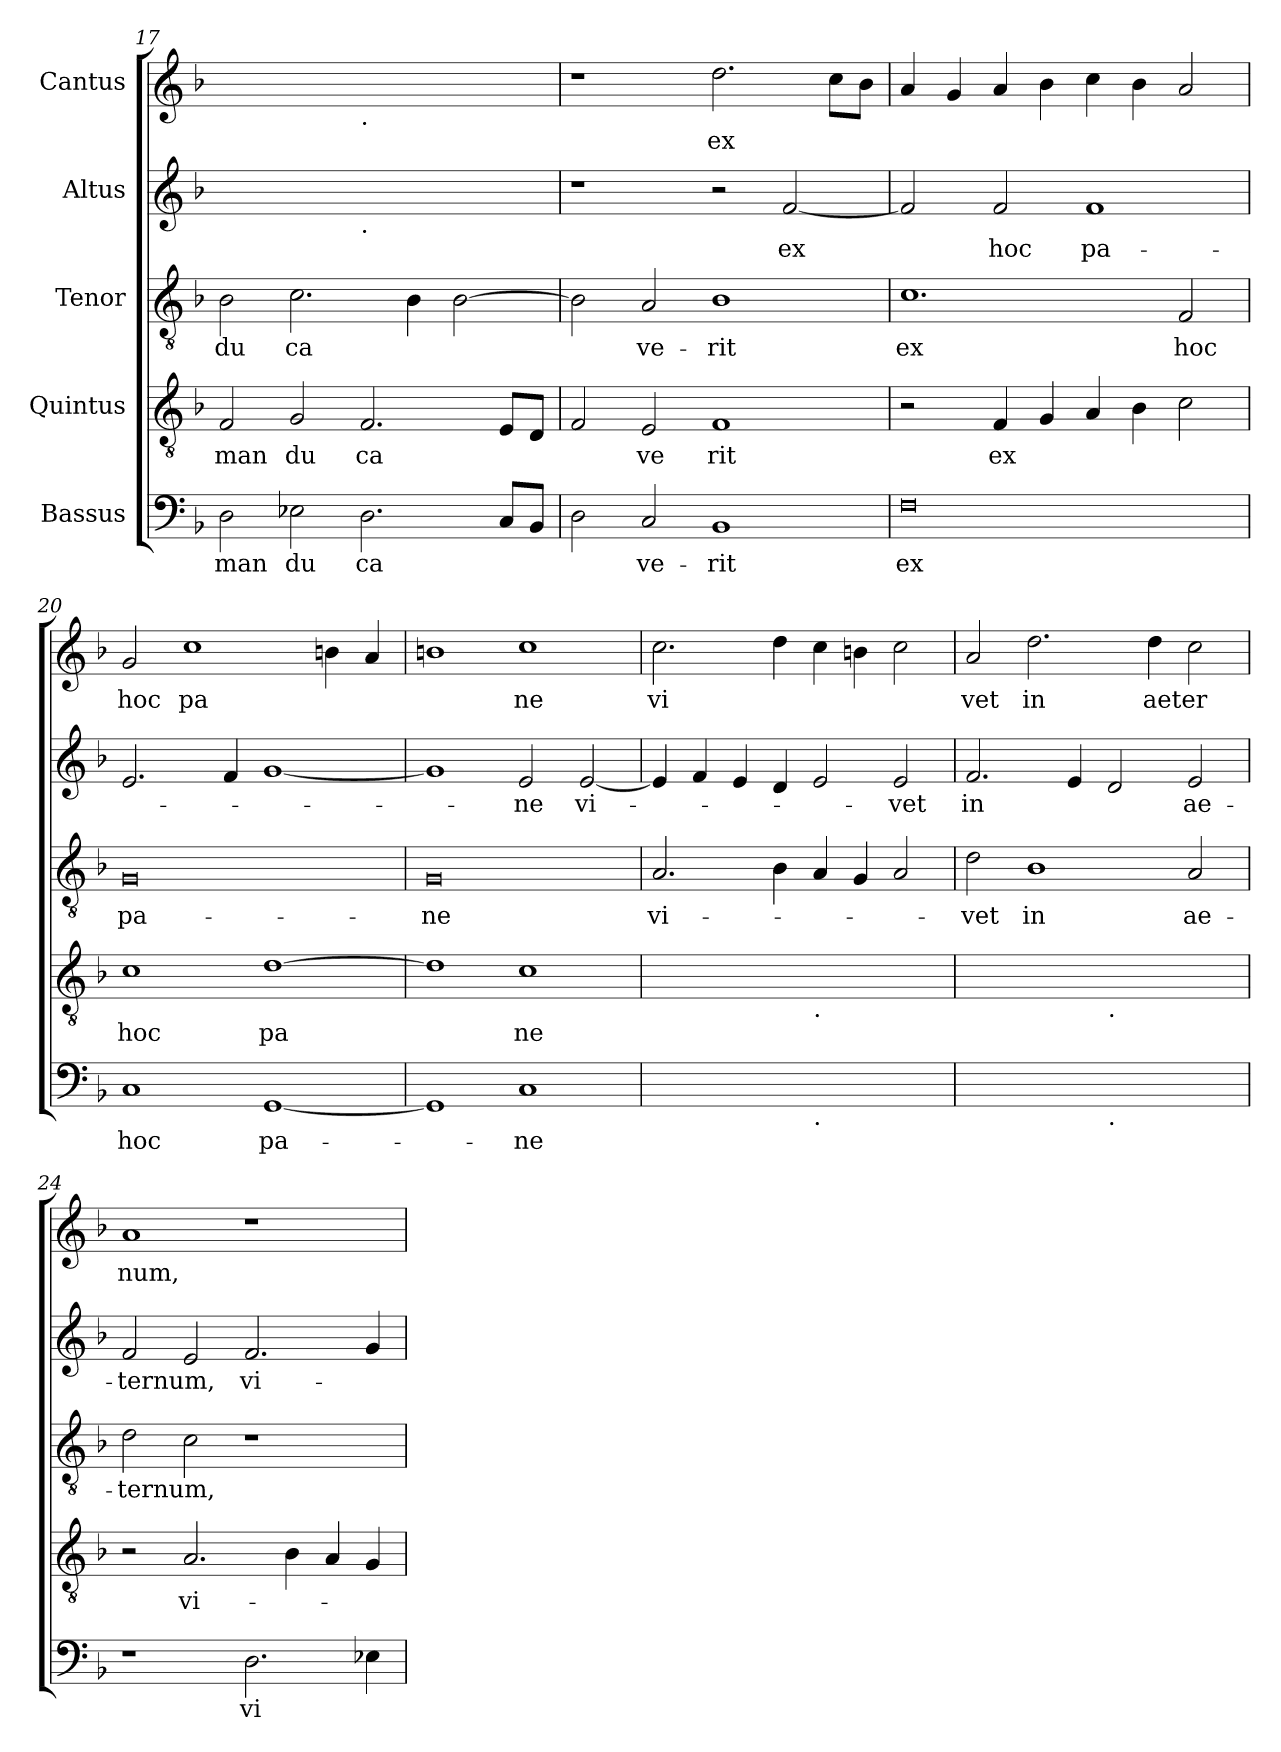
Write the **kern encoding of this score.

**kern	**text	**kern	**text	**kern	**text	**kern	**text	**kern	**text
*part5	*part5	*part4	*part4	*part3	*part3	*part2	*part2	*part1	*part1
*staff5	*staff5	*staff4	*staff4	*staff3	*staff3	*staff2	*staff2	*staff1	*staff1
*I"Bassus	*	*I"Quintus	*	*I"Tenor	*	*I"Altus	*	*I"Cantus	*
*clefF4	*	*clefGv2	*	*clefGv2	*	*clefG2	*	*clefG2	*
*k[b-]	*	*k[b-]	*	*k[b-]	*	*k[b-]	*	*k[b-]	*
*F:	*	*F:	*	*F:	*	*F:	*	*F:	*
=17	=17	=17	=17	=17	=17	=17	=17	=17	=17
!	!LO:LY:b	!	!LO:LY:b	!	!LO:LY:b	!	!	!	!
2D\	man	2F/	man	2B-\	du	1ryy	.	1ryy	.
!	!LO:LY:b	!	!LO:LY:b	!	!LO:LY:b	!	!	!	!
2E-X\	du	2G/	du	2.c\	ca	.	.	.	.
!	!	!	!	!	!	!	!	!LO:TX:b:t=.	!
!	!	!	!	!	!	!LO:TX:b:t=.	!	!	!
!	!LO:LY:b	!	!LO:LY:b	!	!	!	!	!	!
2.D\	ca	2.F/	ca	.	.	1ryy	.	1ryy	.
.	.	.	.	4B-\	.	.	.	.	.
.	.	.	.	[>2B-\	.	.	.	.	.
8C/L	.	8E/L	.	.	.	.	.	.	.
8BB-/J	.	8D/J	.	.	.	.	.	.	.
!!LO:PB:g=z
=18	=18	=18	=18	=18	=18	=18	=18	=18	=18
2D\	.	2F/	.	2B-\]	.	1r	.	1r	.
!	!LO:LY:b	!	!LO:LY:b	!	!LO:LY:b	!	!	!	!
2C/	ve-	2E/	ve	2A/	ve-	.	.	.	.
!	!LO:LY:b	!	!LO:LY:b	!	!LO:LY:b	!	!	!	!LO:LY:b
1BB-	-rit	1F	rit	1B-	-rit	2r	.	2.dd\	ex
!	!	!	!	!	!	!	!LO:LY:b	!	!
.	.	.	.	.	.	[<2f/	ex	.	.
.	.	.	.	.	.	.	.	8cc\L	.
.	.	.	.	.	.	.	.	8b-\J	.
=19	=19	=19	=19	=19	=19	=19	=19	=19	=19
!	!LO:LY:b	!	!	!	!LO:LY:b	!	!	!	!
0F	ex	2r	.	1.c	ex	2f/]	.	4a/	.
.	.	.	.	.	.	.	.	4g/	.
!	!	!	!LO:LY:b	!	!	!	!LO:LY:b	!	!
.	.	4F/	ex	.	.	2f/	hoc	4a/	.
.	.	4G/	.	.	.	.	.	4b-\	.
!	!	!	!	!	!	!	!LO:LY:b	!	!
.	.	4A/	.	.	.	1f	pa-	4cc\	.
.	.	4B-\	.	.	.	.	.	4b-\	.
!	!	!	!	!	!LO:LY:b	!	!	!	!
.	.	2c\	.	2F/	hoc	.	.	2a/	.
=20	=20	=20	=20	=20	=20	=20	=20	=20	=20
!	!LO:LY:b	!	!LO:LY:b	!	!LO:LY:b	!	!	!	!LO:LY:b
1C	hoc	1c	hoc	0G	pa-	2.e/	.	2g/	hoc
!	!	!	!	!	!	!	!	!	!LO:LY:b
.	.	.	.	.	.	.	.	1cc	pa
.	.	.	.	.	.	4f/	.	.	.
!	!LO:LY:b	!	!LO:LY:b	!	!	!	!	!	!
[<1GG	pa-	[>1d	pa	.	.	[<1g	.	.	.
.	.	.	.	.	.	.	.	4bn\	.
.	.	.	.	.	.	.	.	4a/	.
=21	=21	=21	=21	=21	=21	=21	=21	=21	=21
!	!	!	!	!	!LO:LY:b	!	!	!	!
1GG]	.	1d]	.	0G	-ne	1g]	.	1bn	.
!	!LO:LY:b	!	!LO:LY:b	!	!	!	!LO:LY:b	!	!LO:LY:b
1C	-ne	1c	ne	.	.	2e/	-ne	1cc	ne
!	!	!	!	!	!	!	!LO:LY:b	!	!
.	.	.	.	.	.	[<2e/	vi-	.	.
=22	=22	=22	=22	=22	=22	=22	=22	=22	=22
!	!	!	!	!	!LO:LY:b	!	!	!	!LO:LY:b
1ryy	.	1ryy	.	2.A/	vi-	4e/]	.	2.cc\	vi
.	.	.	.	.	.	4f/	.	.	.
.	.	.	.	.	.	4e/	.	.	.
.	.	.	.	4B-\	.	4d/	.	4dd\	.
!	!	!LO:TX:b:t=.	!	!	!	!	!	!	!
!LO:TX:b:t=.	!	!	!	!	!	!	!	!	!
1ryy	.	1ryy	.	4A/	.	2e/	.	4cc\	.
.	.	.	.	4G/	.	.	.	4bn\	.
!	!	!	!	!	!	!	!LO:LY:b	!	!
.	.	.	.	2A/	.	2e/	-vet	2cc\	.
=23	=23	=23	=23	=23	=23	=23	=23	=23	=23
!	!	!	!	!	!LO:LY:b	!	!LO:LY:b	!	!LO:LY:b
1ryy	.	1ryy	.	2d\	-vet	2.f/	in	2a/	vet
!	!	!	!	!	!LO:LY:b	!	!	!	!LO:LY:b
.	.	.	.	1B-	in	.	.	2.dd\	in
.	.	.	.	.	.	4e/	.	.	.
!	!	!LO:TX:b:t=.	!	!	!	!	!	!	!
!LO:TX:b:t=.	!	!	!	!	!	!	!	!	!
1ryy	.	1ryy	.	.	.	2d/	.	.	.
!	!	!	!	!	!	!	!	!	!LO:LY:b
.	.	.	.	.	.	.	.	4dd\	aeter
!	!	!	!	!	!LO:LY:b	!	!LO:LY:b	!	!
.	.	.	.	2A/	ae-	2e/	ae-	2cc\	.
!!LO:LB:g=z
=24	=24	=24	=24	=24	=24	=24	=24	=24	=24
!	!	!	!	!	!LO:LY:b	!	!LO:LY:b	!	!LO:LY:b
1r	.	2r	.	2d\	-ternum,	2f/	-ternum,	1a	num,
!	!	!	!LO:LY:b	!	!	!	!	!	!
.	.	2.A/	vi-	2c\	.	2e/	.	.	.
!	!LO:LY:b	!	!	!	!	!	!LO:LY:b	!	!
2.D\	vi	.	.	1r	.	2.f/	vi-	1r	.
.	.	4B-\	.	.	.	.	.	.	.
.	.	4A/	.	.	.	.	.	.	.
4E-X\	.	4G/	.	.	.	4g/	.	.	.
=	=	=	=	=	=	=	=	=	=
*-	*-	*-	*-	*-	*-	*-	*-	*-	*-
